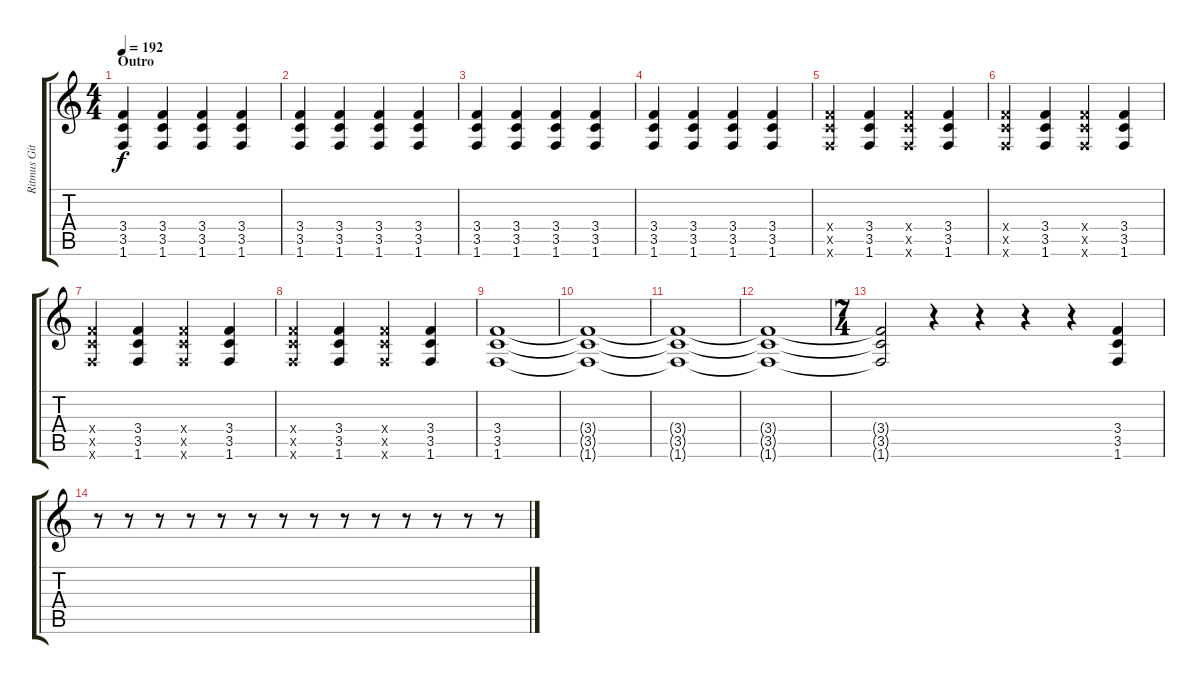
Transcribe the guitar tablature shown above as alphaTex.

\track ("Ritmus Gitár" "Ritmus Git") {instrument distortionguitar}
\staff {score tabs}
\tuning (E4 B3 G3 D3 A2 E2) {hide}
\ts (4 4)
\section ("" "Outro")
\tempo 192
\clef g2
\ks c
(3.4 3.5 1.6).4{dy f} (3.4 3.5 1.6).4 (3.4 3.5 1.6).4 (3.4 3.5 1.6).4 |
(3.4 3.5 1.6).4 (3.4 3.5 1.6).4 (3.4 3.5 1.6).4 (3.4 3.5 1.6).4 |
(3.4 3.5 1.6).4 (3.4 3.5 1.6).4 (3.4 3.5 1.6).4 (3.4 3.5 1.6).4 |
(3.4 3.5 1.6).4 (3.4 3.5 1.6).4 (3.4 3.5 1.6).4 (3.4 3.5 1.6).4 |
(3.4{x} 3.5{x} 1.6{x}).4 (3.4 3.5 1.6).4 (3.4{x} 3.5{x} 1.6{x}).4 (3.4 3.5 1.6).4 |
(3.4{x} 3.5{x} 1.6{x}).4 (3.4 3.5 1.6).4 (3.4{x} 3.5{x} 1.6{x}).4 (3.4 3.5 1.6).4 |
(3.4{x} 3.5{x} 1.6{x}).4 (3.4 3.5 1.6).4 (3.4{x} 3.5{x} 1.6{x}).4 (3.4 3.5 1.6).4 |
(3.4{x} 3.5{x} 1.6{x}).4 (3.4 3.5 1.6).4 (3.4{x} 3.5{x} 1.6{x}).4 (3.4 3.5 1.6).4 |
(3.4 3.5 1.6).1 |
(3.4{t} 3.5{t} 1.6{t}).1 |
(3.4{t} 3.5{t} 1.6{t}).1 |
(3.4{t} 3.5{t} 1.6{t}).1 |
\ts (7 4)
(3.4{t} 3.5{t} 1.6{t}).2 r.4 r.4 r.4 r.4 (3.4 3.5 1.6).4 |
r.8 r.8 r.8 r.8 r.8 r.8 r.8 r.8 r.8 r.8 r.8 r.8 r.8 r.8
